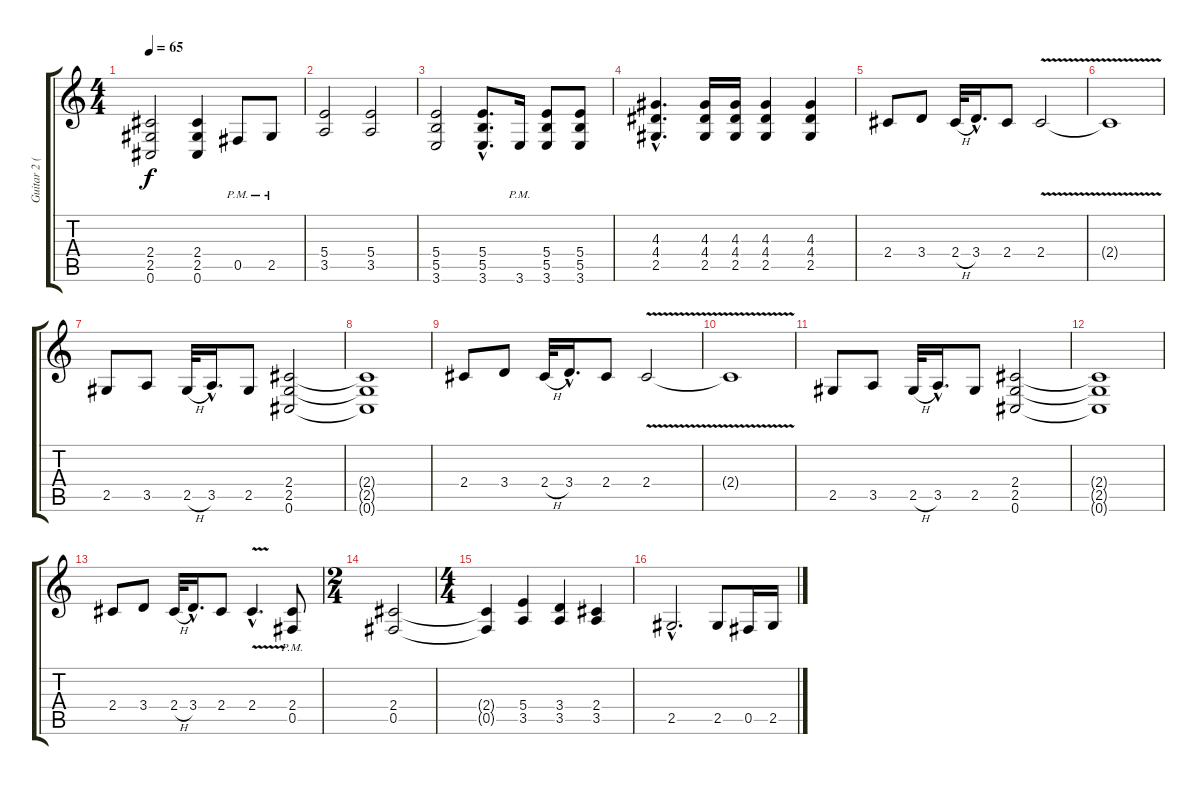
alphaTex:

\track ("Guitar 2 (Distortion)" "Guitar 2 (") {instrument distortionguitar}
\staff {score tabs}
\tuning (Db4 Ab3 E3 B2 Gb2 Db2) {hide}
\ts (4 4)
\tempo 65
\clef g2
\ks c
(2.4 2.5 0.6).2{dy f} (2.4 2.5 0.6).4 0.5{pm}.8 2.5{pm}.8 |
(5.4 3.5).2 (5.4 3.5).2 |
(5.4 5.5 3.6).2 (5.4{hac} 5.5{hac} 3.6{hac}).8{d} 3.6{pm}.16 (5.4 5.5 3.6).8 (5.4 5.5 3.6).8 |
(4.3{hac} 4.4{hac} 2.5{hac}).4{d} (4.3 4.4 2.5).16 (4.3 4.4 2.5).16 (4.3 4.4 2.5).4 (4.3 4.4 2.5).4 |
2.4.8 3.4.8 2.4{h}.32 3.4{hac}.16{d} 2.4.8 2.4{v}.2 |
2.4{t}.1 |
2.5.8 3.5.8 2.5{h}.32 3.5{hac}.16{d} 2.5.8 (2.4 2.5 0.6).2 |
(2.4{t} 2.5{t} 0.6{t}).1 |
2.4.8 3.4.8 2.4{h}.32 3.4{hac}.16{d} 2.4.8 2.4{v}.2 |
2.4{t}.1 |
2.5.8 3.5.8 2.5{h}.32 3.5{hac}.16{d} 2.5.8 (2.4 2.5 0.6).2 |
(2.4{t} 2.5{t} 0.6{t}).1 |
2.4.8 3.4.8 2.4{h}.32 3.4{hac}.16{d} 2.4.8 2.4{v hac}.4{d} (2.4{pm} 0.5{pm}).8 |
\ts (2 4)
(2.4 0.5).2 |
\ts (4 4)
(2.4{t} 0.5{t}).4 (5.4 3.5).4 (3.4 3.5).4 (2.4 3.5).4 |
2.5{hac}.2{d} 2.5.8 0.5.16 2.5.16
